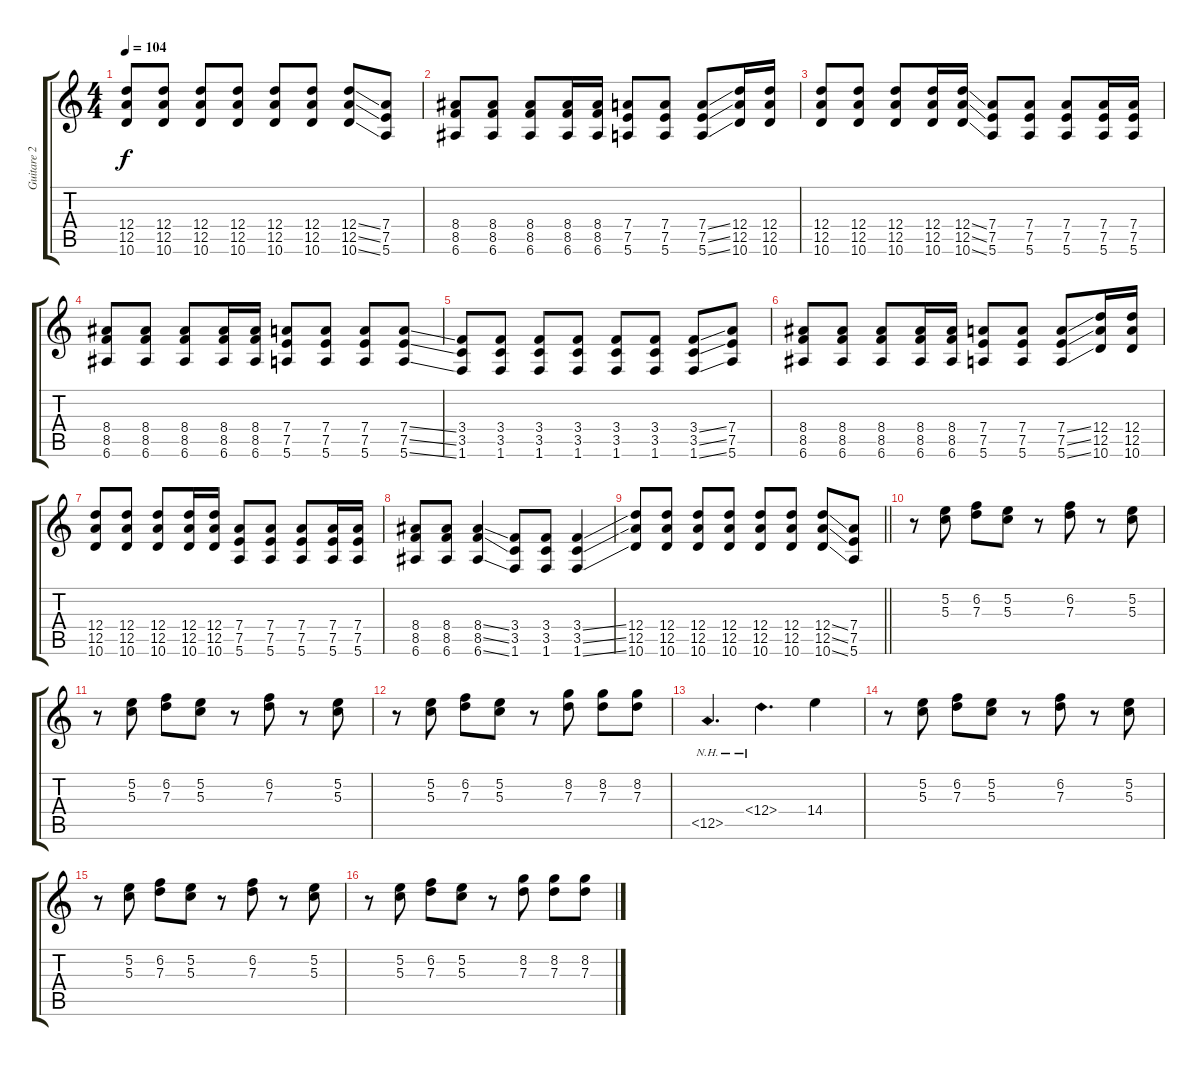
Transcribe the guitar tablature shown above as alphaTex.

\track ("Guitare 2" "Guitare 2") {instrument distortionguitar}
\staff {score tabs}
\tuning (E4 B3 G3 D3 A2 E2) {hide}
\ts (4 4)
\tempo 104
\clef g2
\ks c
(12.4 12.5 10.6).8{dy f} (12.4 12.5 10.6).8 (12.4 12.5 10.6).8 (12.4 12.5 10.6).8 (12.4 12.5 10.6).8 (12.4 12.5 10.6).8 (12.4{ss} 12.5{ss} 10.6{ss}).8 (7.4 7.5 5.6).8 |
(8.4 8.5 6.6).8 (8.4 8.5 6.6).8 (8.4 8.5 6.6).8 (8.4 8.5 6.6).16 (8.4 8.5 6.6).16 (7.4 7.5 5.6).8 (7.4 7.5 5.6).8 (7.4{ss} 7.5{ss} 5.6{ss}).8 (12.4 12.5 10.6).16 (12.4 12.5 10.6).16 |
(12.4 12.5 10.6).8 (12.4 12.5 10.6).8 (12.4 12.5 10.6).8 (12.4 12.5 10.6).16 (12.4{ss} 12.5{ss} 10.6{ss}).16 (7.4 7.5 5.6).8 (7.4 7.5 5.6).8 (7.4 7.5 5.6).8 (7.4 7.5 5.6).16 (7.4 7.5 5.6).16 |
(8.4 8.5 6.6).8 (8.4 8.5 6.6).8 (8.4 8.5 6.6).8 (8.4 8.5 6.6).16 (8.4 8.5 6.6).16 (7.4 7.5 5.6).8 (7.4 7.5 5.6).8 (7.4 7.5 5.6).8 (7.4{ss} 7.5{ss} 5.6{ss}).8 |
(3.4 3.5 1.6).8 (3.4 3.5 1.6).8 (3.4 3.5 1.6).8 (3.4 3.5 1.6).8 (3.4 3.5 1.6).8 (3.4 3.5 1.6).8 (3.4{ss} 3.5{ss} 1.6{ss}).8 (7.4 7.5 5.6).8 |
(8.4 8.5 6.6).8 (8.4 8.5 6.6).8 (8.4 8.5 6.6).8 (8.4 8.5 6.6).16 (8.4 8.5 6.6).16 (7.4 7.5 5.6).8 (7.4 7.5 5.6).8 (7.4{ss} 7.5{ss} 5.6{ss}).8 (12.4 12.5 10.6).16 (12.4 12.5 10.6).16 |
(12.4 12.5 10.6).8 (12.4 12.5 10.6).8 (12.4 12.5 10.6).8 (12.4 12.5 10.6).16 (12.4 12.5 10.6).16 (7.4 7.5 5.6).8 (7.4 7.5 5.6).8 (7.4 7.5 5.6).8 (7.4 7.5 5.6).16 (7.4 7.5 5.6).16 |
(8.4 8.5 6.6).8 (8.4 8.5 6.6).8 (8.4{ss} 8.5{ss} 6.6{ss}).4 (3.4 3.5 1.6).8 (3.4 3.5 1.6).8 (3.4{ss} 3.5{ss} 1.6{ss}).4 |
\barLineRight lightlight
(12.4 12.5 10.6).8 (12.4 12.5 10.6).8 (12.4 12.5 10.6).8 (12.4 12.5 10.6).8 (12.4 12.5 10.6).8 (12.4 12.5 10.6).8 (12.4{ss} 12.5{ss} 10.6{ss}).8 (7.4 7.5 5.6).8 |
r.8 (5.2 5.3).8 (6.2 7.3).8 (5.2 5.3).8 r.8 (6.2 7.3).8 r.8 (5.2 5.3).8 |
r.8 (5.2 5.3).8 (6.2 7.3).8 (5.2 5.3).8 r.8 (6.2 7.3).8 r.8 (5.2 5.3).8 |
r.8 (5.2 5.3).8 (6.2 7.3).8 (5.2 5.3).8 r.8 (8.2 7.3).8 (8.2 7.3).8 (8.2 7.3).8 |
12.5{nh}.4{d} 12.4{nh}.4{d} 14.4.4 |
r.8 (5.2 5.3).8 (6.2 7.3).8 (5.2 5.3).8 r.8 (6.2 7.3).8 r.8 (5.2 5.3).8 |
r.8 (5.2 5.3).8 (6.2 7.3).8 (5.2 5.3).8 r.8 (6.2 7.3).8 r.8 (5.2 5.3).8 |
r.8 (5.2 5.3).8 (6.2 7.3).8 (5.2 5.3).8 r.8 (8.2 7.3).8 (8.2 7.3).8 (8.2 7.3).8
